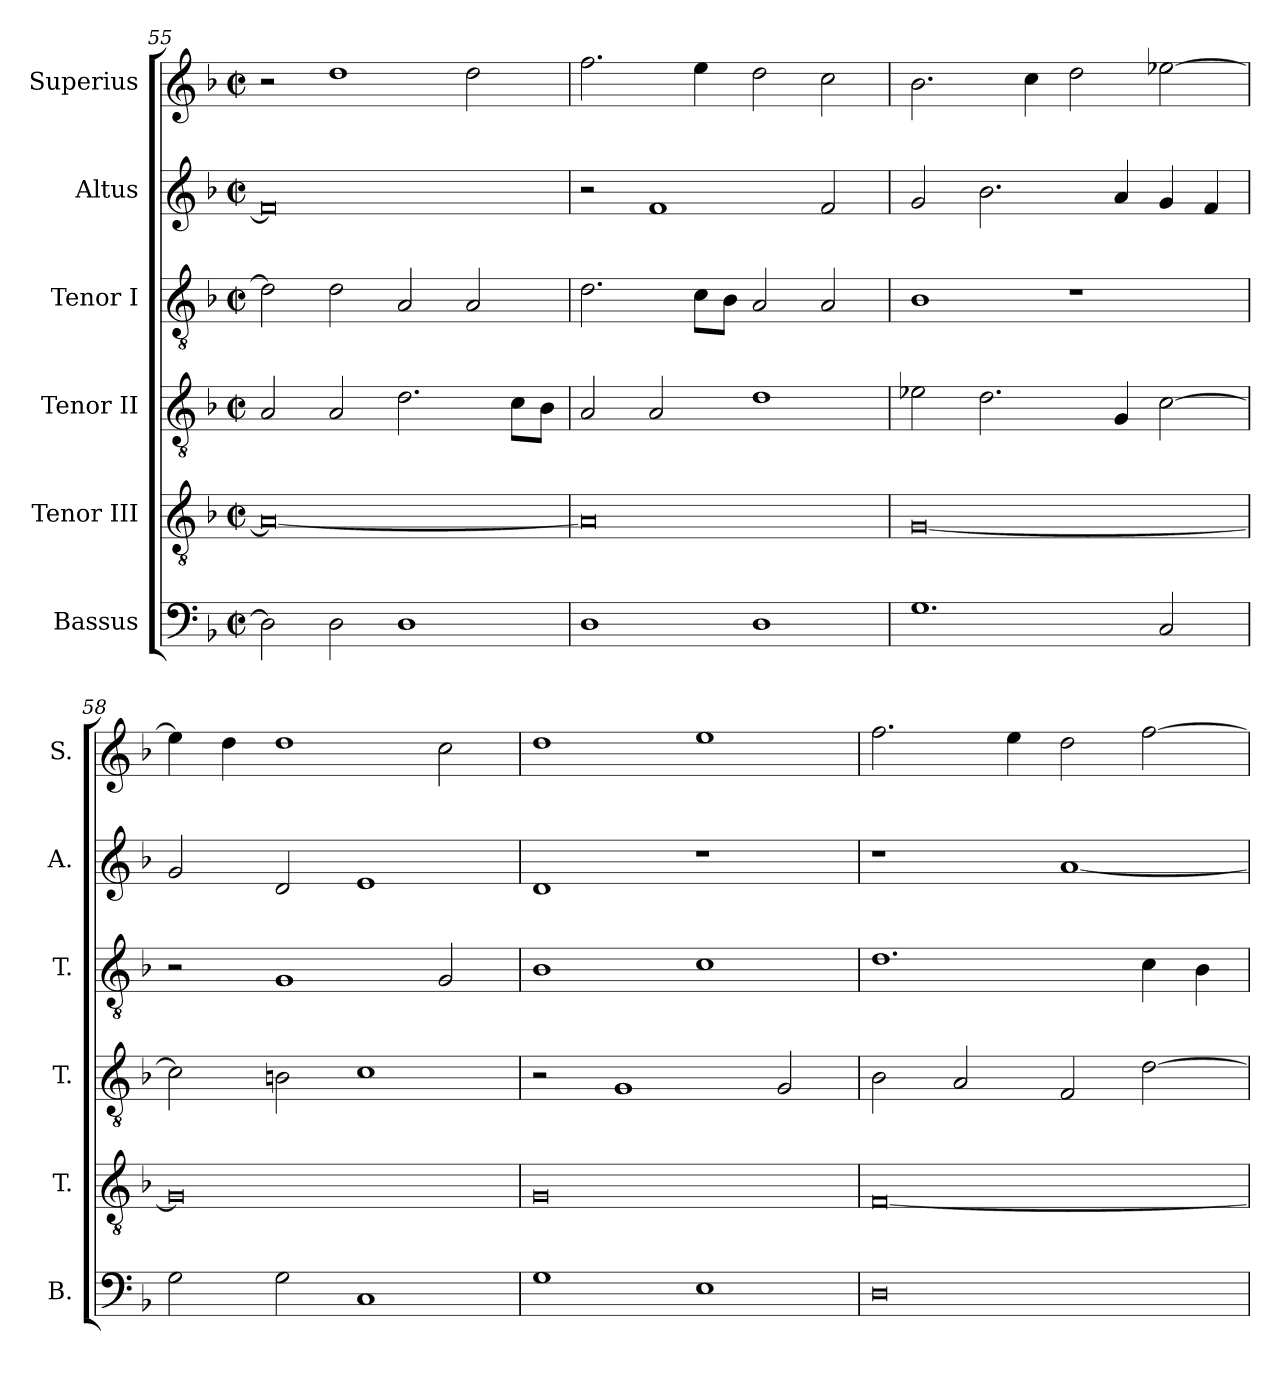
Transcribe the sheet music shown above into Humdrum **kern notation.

**kern	**kern	**kern	**kern	**kern	**kern
*part6	*part5	*part4	*part3	*part2	*part1
*staff6	*staff5	*staff4	*staff3	*staff2	*staff1
*I"Bassus	*I"Tenor III	*I"Tenor II	*I"Tenor I	*I"Altus	*I"Superius
*I'B.	*I'T.	*I'T.	*I'T.	*I'A.	*I'S.
*clefF4	*clefGv2	*clefGv2	*clefGv2	*clefG2	*clefG2
*	*ITrd7c12	*ITrd7c12	*ITrd7c12	*	*
*k[b-]	*k[b-]	*k[b-]	*k[b-]	*k[b-]	*k[b-]
*F:	*F:	*F:	*F:	*F:	*F:
*M2/2	*M2/2	*M2/2	*M2/2	*M2/2	*M2/2
*met(c|)	*met(c|)	*met(c|)	*met(c|)	*met(c|)	*met(c|)
=55	=55	=55	=55	=55	=55
2Di\]	0AAi_<	2AAi/	2Di\]	0fi]	2r
2Di\	.	2AAi/	2Di\	.	1ddi
1Di	.	2.Di\	2AAi/	.	.
.	.	.	2AAi/	.	2ddi\
.	.	8Ci\L	.	.	.
.	.	8BB-i\J	.	.	.
=56	=56	=56	=56	=56	=56
1Di	0AAi]	2AAi/	2.Di\	2r	2.ffi\
.	.	2AAi/	.	1fi	.
.	.	.	8Ci\L	.	4eei\
.	.	.	8BB-i\J	.	.
1Di	.	1Di	2AAi/	.	2ddi\
.	.	.	2AAi/	2fi/	2cci\
=57	=57	=57	=57	=57	=57
1.Gi	[<0GGi	2E-Xi\	1BB-i	2gi/	2.b-i\
.	.	2.Di\	.	2.b-i\	.
.	.	.	.	.	4cci\
.	.	.	1r	.	2ddi\
.	.	4GGi/	.	4ai/	.
2Ci/	.	[>2Ci\	.	4gi/	[>2ee-Xi\
.	.	.	.	4fi/	.
=58	=58	=58	=58	=58	=58
2Gi\	0GGi]	2Ci\]	2r	2gi/	4ee-i\]
.	.	.	.	.	4ddi\
2Gi\	.	2BBni\	1GGi	2di/	1ddi
1Ci	.	1Ci	.	1ei	.
.	.	.	2GGi/	.	2cci\
!!LO:PB:g=z
=59	=59	=59	=59	=59	=59
1Gi	0GGi	2r	1BB-i	1di	1ddi
.	.	1GGi	.	.	.
1Ei	.	.	1Ci	1r	1eei
.	.	2GGi/	.	.	.
=60	=60	=60	=60	=60	=60
0Di	[<0FFi	2BB-i\	1.Di	1r	2.ffi\
.	.	2AAi/	.	.	.
.	.	.	.	.	4eei\
.	.	2FFi/	.	[<1ai	2ddi\
.	.	[>2Di\	4Ci\	.	[>2ffi\
.	.	.	4BB-i\	.	.
=	=	=	=	=	=
*-	*-	*-	*-	*-	*-
